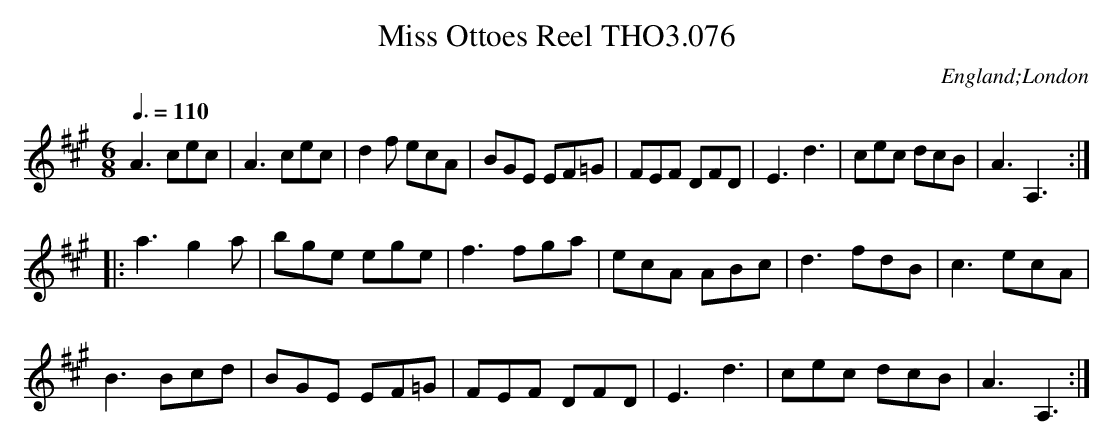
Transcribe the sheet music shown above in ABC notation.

X:1
T:Miss Ottoes Reel THO3.076
O:England;London
M:6/8
L:1/8
Q:3/8=110
K:A
A3 cec| A3 cec|d2 f ecA|BGE EF=G|FEF DFD| E3d3|cec dcB|A3A,3:|
|:a3 g2 a|bge ege|f3 fga|ecA ABc|d3 fdB|c3 ecA|
B3 Bcd|BGE EF=G|FEF DFD|E3d3|cec dcB|A3A,3:|
